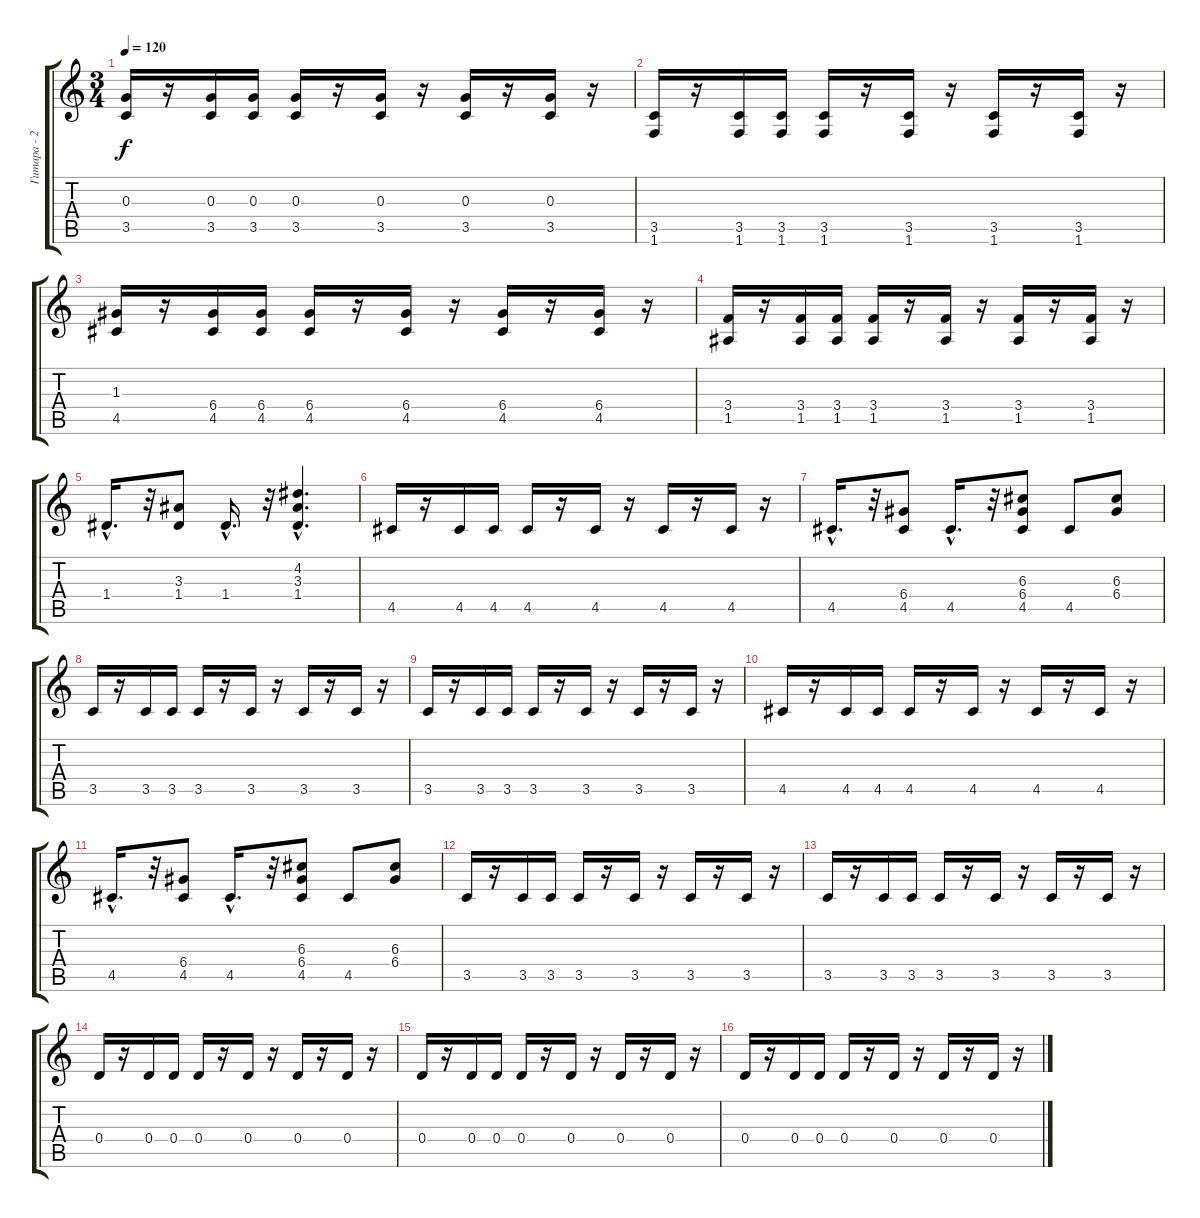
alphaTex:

\track ("Гитара - 2" "Гитара - 2") {instrument overdrivenguitar}
\staff {score tabs}
\tuning (E4 B3 G3 D3 A2 E2) {hide}
\ts (3 4)
\tempo 120
\clef g2
\ks c
(0.3 3.5).16{dy f} r.16 (0.3 3.5).16 (0.3 3.5).16 (0.3 3.5).16 r.16 (0.3 3.5).16 r.16 (0.3 3.5).16 r.16 (0.3 3.5).16 r.16 |
(3.5 1.6).16 r.16 (3.5 1.6).16 (3.5 1.6).16 (3.5 1.6).16 r.16 (3.5 1.6).16 r.16 (3.5 1.6).16 r.16 (3.5 1.6).16 r.16 |
(1.3 4.5).16 r.16 (6.4 4.5).16 (6.4 4.5).16 (6.4 4.5).16 r.16 (6.4 4.5).16 r.16 (6.4 4.5).16 r.16 (6.4 4.5).16 r.16 |
(3.4 1.5).16 r.16 (3.4 1.5).16 (3.4 1.5).16 (3.4 1.5).16 r.16 (3.4 1.5).16 r.16 (3.4 1.5).16 r.16 (3.4 1.5).16 r.16 |
1.4{hac}.16{d} r.32 (3.3 1.4).8 1.4{hac}.16{d} r.32 (4.2{hac} 3.3 1.4{hac}).4{d} |
4.5.16 r.16 4.5.16 4.5.16 4.5.16 r.16 4.5.16 r.16 4.5.16 r.16 4.5.16 r.16 |
4.5{hac}.16{d} r.32 (6.4 4.5).8 4.5{hac}.16{d} r.32 (6.3 6.4 4.5).8 4.5.8 (6.3 6.4).8 |
3.5.16 r.16 3.5.16 3.5.16 3.5.16 r.16 3.5.16 r.16 3.5.16 r.16 3.5.16 r.16 |
3.5.16 r.16 3.5.16 3.5.16 3.5.16 r.16 3.5.16 r.16 3.5.16 r.16 3.5.16 r.16 |
4.5.16 r.16 4.5.16 4.5.16 4.5.16 r.16 4.5.16 r.16 4.5.16 r.16 4.5.16 r.16 |
4.5{hac}.16{d} r.32 (6.4 4.5).8 4.5{hac}.16{d} r.32 (6.3 6.4 4.5).8 4.5.8 (6.3 6.4).8 |
3.5.16 r.16 3.5.16 3.5.16 3.5.16 r.16 3.5.16 r.16 3.5.16 r.16 3.5.16 r.16 |
3.5.16 r.16 3.5.16 3.5.16 3.5.16 r.16 3.5.16 r.16 3.5.16 r.16 3.5.16 r.16 |
0.4.16 r.16 0.4.16 0.4.16 0.4.16 r.16 0.4.16 r.16 0.4.16 r.16 0.4.16 r.16 |
0.4.16 r.16 0.4.16 0.4.16 0.4.16 r.16 0.4.16 r.16 0.4.16 r.16 0.4.16 r.16 |
0.4.16 r.16 0.4.16 0.4.16 0.4.16 r.16 0.4.16 r.16 0.4.16 r.16 0.4.16 r.16
